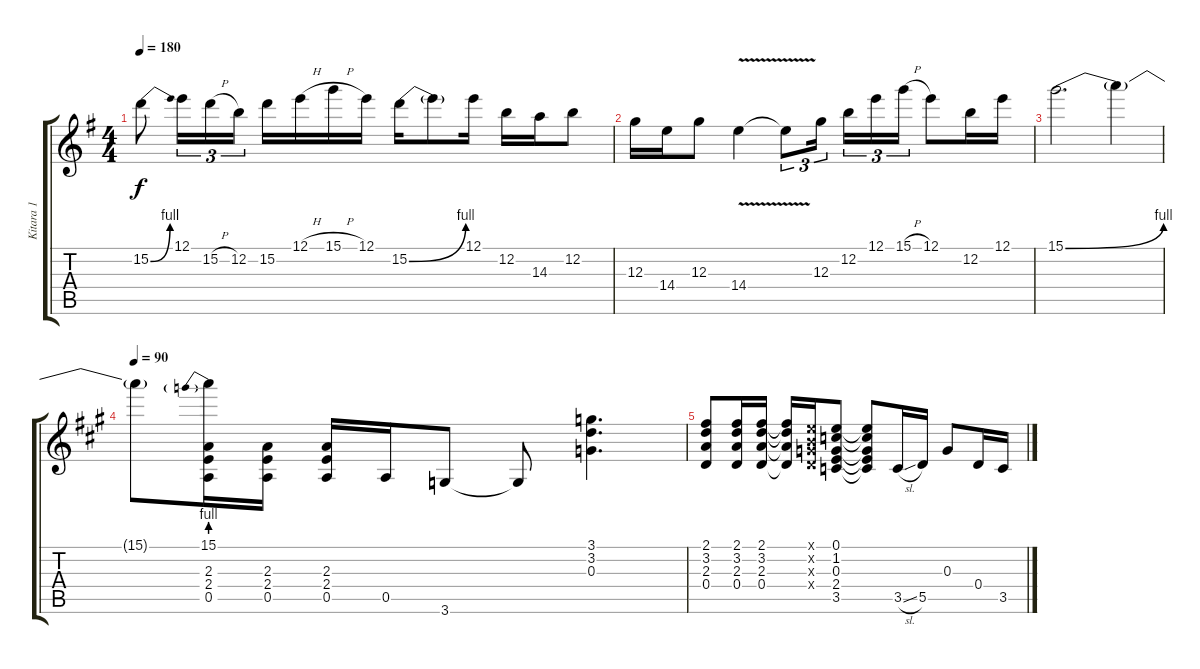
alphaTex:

\track ("Kitara 1" "Kitara 1") {instrument distortionguitar}
\staff {score tabs}
\tuning (E4 B3 G3 D3 A2 E2) {hide}
\ts (4 4)
\tempo 180
\clef g2
\ks g
15.2{be (bend 0 0 60 4)}.8{dy f} 12.1.16{tu (3 2)} 15.2{h}.16{tu (3 2)} 12.2.16{tu (3 2)} 15.2.16 12.1{h}.16 15.1{h}.16 12.1.16 15.2{be (bend 0 0 60 4)}.16 15.2{t}.8 12.1.16 12.2.16 14.3.16 12.2.8 |
12.3.16 14.4.16 12.3.8 14.4{v}.4 14.4{t}.8{tu (3 2)} 12.3.16{tu (3 2) beam splitsecondary} 12.2.16{tu (3 2)} 12.1.16{tu (3 2)} 15.1{h}.16{tu (3 2)} 12.1.8 12.2.16 12.1.16 |
15.1{be (bend 0 0 60 4)}.2{d} 15.1{t}.4 |
\tempo 90
\ks a
15.1{t}.8 (15.1{be (prebend 0 4 60 4)} 2.3 2.4 0.5).16 (2.3 2.4 0.5).16 (2.3 2.4 0.5).16 0.5.16 3.6.8 3.6{t}.8 (3.1 3.2 0.3).4{d} |
(2.1 3.2 2.3 0.4).8 (2.1 3.2 2.3 0.4).16 (2.1 3.2 2.3 0.4).16 (2.1{t} 3.2{t} 2.3{t} 0.4{t}).16 (0.1{x} 0.2{x} 0.3{x} 0.4{x}).16 (0.1 1.2 0.3 2.4 3.5).8 (0.1{t} 1.2{t} 0.3{t} 2.4{t} 3.5{t}).8 3.5{sl}.16 5.5.16 0.3.8 0.4.16 3.5.16
